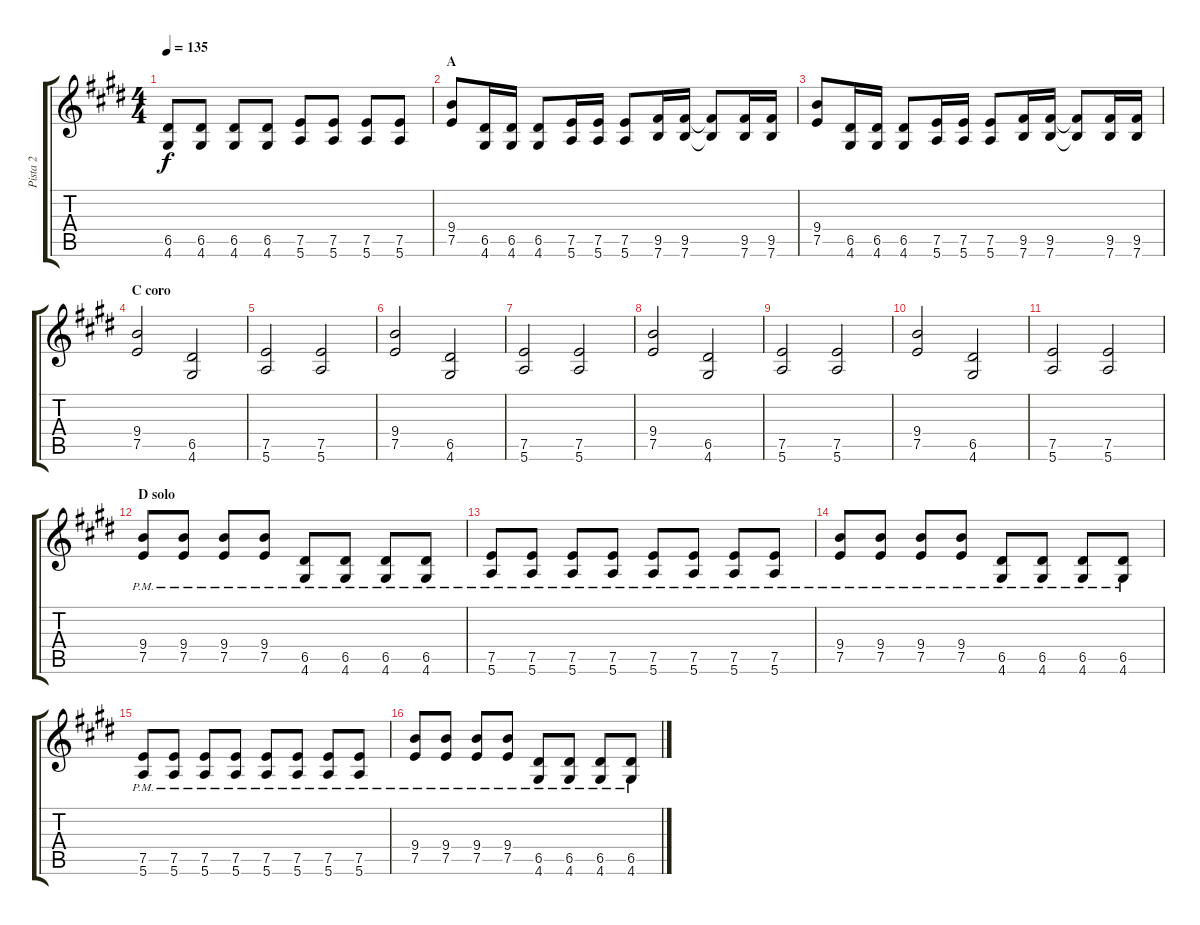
\track ("Pista 2" "Pista 2") {instrument distortionguitar}
\staff {score tabs}
\tuning (E4 B3 G3 D3 A2 E2) {hide}
\ts (4 4)
\tempo 135
\clef g2
\ks e
(6.5 4.6).8{dy f} (6.5 4.6).8 (6.5 4.6).8 (6.5 4.6).8 (7.5 5.6).8 (7.5 5.6).8 (7.5 5.6).8 (7.5 5.6).8 |
\section ("" "A")
(9.4 7.5).8 (6.5 4.6).16 (6.5 4.6).16 (6.5 4.6).8 (7.5 5.6).16 (7.5 5.6).16 (7.5 5.6).8 (9.5 7.6).16 (9.5 7.6).16 (9.5{t} 7.6{t}).8 (9.5 7.6).16 (9.5 7.6).16 |
(9.4 7.5).8 (6.5 4.6).16 (6.5 4.6).16 (6.5 4.6).8 (7.5 5.6).16 (7.5 5.6).16 (7.5 5.6).8 (9.5 7.6).16 (9.5 7.6).16 (9.5{t} 7.6{t}).8 (9.5 7.6).16 (9.5 7.6).16 |
\section ("" "C coro")
(9.4 7.5).2 (6.5 4.6).2 |
(7.5 5.6).2 (7.5 5.6).2 |
(9.4 7.5).2 (6.5 4.6).2 |
(7.5 5.6).2 (7.5 5.6).2 |
(9.4 7.5).2 (6.5 4.6).2 |
(7.5 5.6).2 (7.5 5.6).2 |
(9.4 7.5).2 (6.5 4.6).2 |
(7.5 5.6).2 (7.5 5.6).2 |
\section ("" "D solo")
(9.4{pm} 7.5{pm}).8 (9.4{pm} 7.5{pm}).8 (9.4{pm} 7.5{pm}).8 (9.4{pm} 7.5{pm}).8 (6.5{pm} 4.6{pm}).8 (6.5{pm} 4.6{pm}).8 (6.5{pm} 4.6{pm}).8 (6.5{pm} 4.6{pm}).8 |
(7.5{pm} 5.6{pm}).8 (7.5{pm} 5.6{pm}).8 (7.5{pm} 5.6{pm}).8 (7.5{pm} 5.6{pm}).8 (7.5{pm} 5.6{pm}).8 (7.5{pm} 5.6{pm}).8 (7.5{pm} 5.6{pm}).8 (7.5{pm} 5.6{pm}).8 |
(9.4{pm} 7.5{pm}).8 (9.4{pm} 7.5{pm}).8 (9.4{pm} 7.5{pm}).8 (9.4{pm} 7.5{pm}).8 (6.5{pm} 4.6{pm}).8 (6.5{pm} 4.6{pm}).8 (6.5{pm} 4.6{pm}).8 (6.5{pm} 4.6{pm}).8 |
(7.5{pm} 5.6{pm}).8 (7.5{pm} 5.6{pm}).8 (7.5{pm} 5.6{pm}).8 (7.5{pm} 5.6{pm}).8 (7.5{pm} 5.6{pm}).8 (7.5{pm} 5.6{pm}).8 (7.5{pm} 5.6{pm}).8 (7.5{pm} 5.6{pm}).8 |
(9.4{pm} 7.5{pm}).8 (9.4{pm} 7.5{pm}).8 (9.4{pm} 7.5{pm}).8 (9.4{pm} 7.5{pm}).8 (6.5{pm} 4.6{pm}).8 (6.5{pm} 4.6{pm}).8 (6.5{pm} 4.6{pm}).8 (6.5{pm} 4.6{pm}).8
